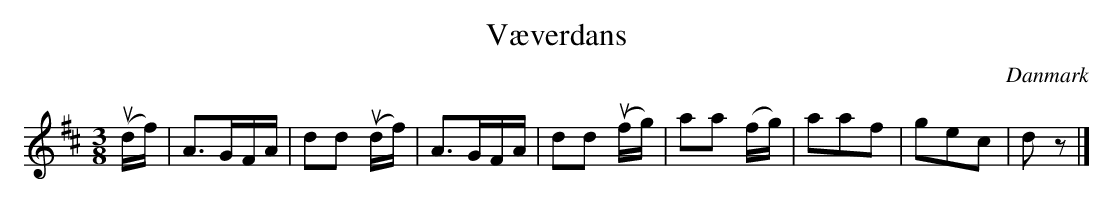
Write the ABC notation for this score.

X:1
T: Væverdans
O:Danmark
M: 3/8
L: 1/16
K: D
(!upbow!df)|A3GFA|d2d2 (!upbow!df)|A3GFA|\
d2d2 (!upbow!fg)|a2a2 (fg)|a2a2f2|g2e2c2|d2 z2|]
